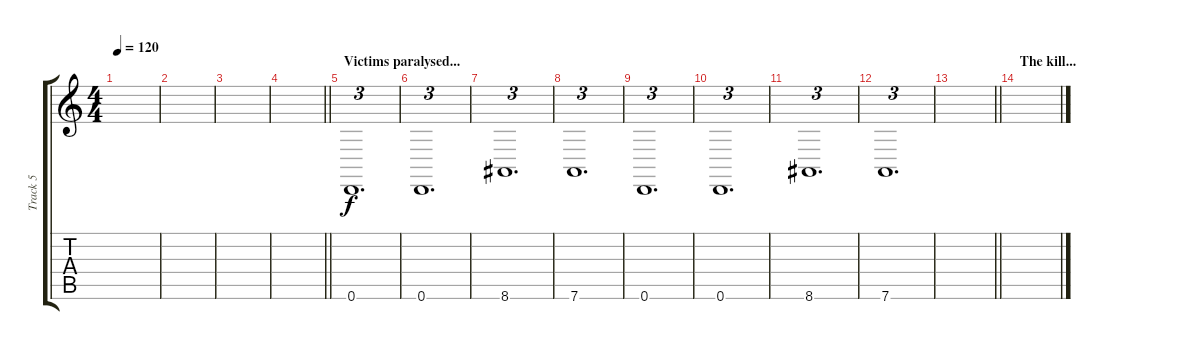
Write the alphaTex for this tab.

\track ("Track 5" "Track 5") {instrument electricpiano1}
\staff {score tabs}
\tuning (E4 B3 G3 D3 A2 D2) {hide}
\ts (4 4)
\tempo 120
\clef g2
\ks c
|
|
|
\barLineRight lightlight
|
\section ("" "Victims paralysed...")
0.6.1{d tu (3 2)} |
0.6.1{d tu (3 2)} |
8.6.1{d tu (3 2)} |
7.6.1{d tu (3 2)} |
0.6.1{d tu (3 2)} |
0.6.1{d tu (3 2)} |
8.6.1{d tu (3 2)} |
7.6.1{d tu (3 2)} |
\barLineRight lightlight
|
\section ("" "The kill...")
